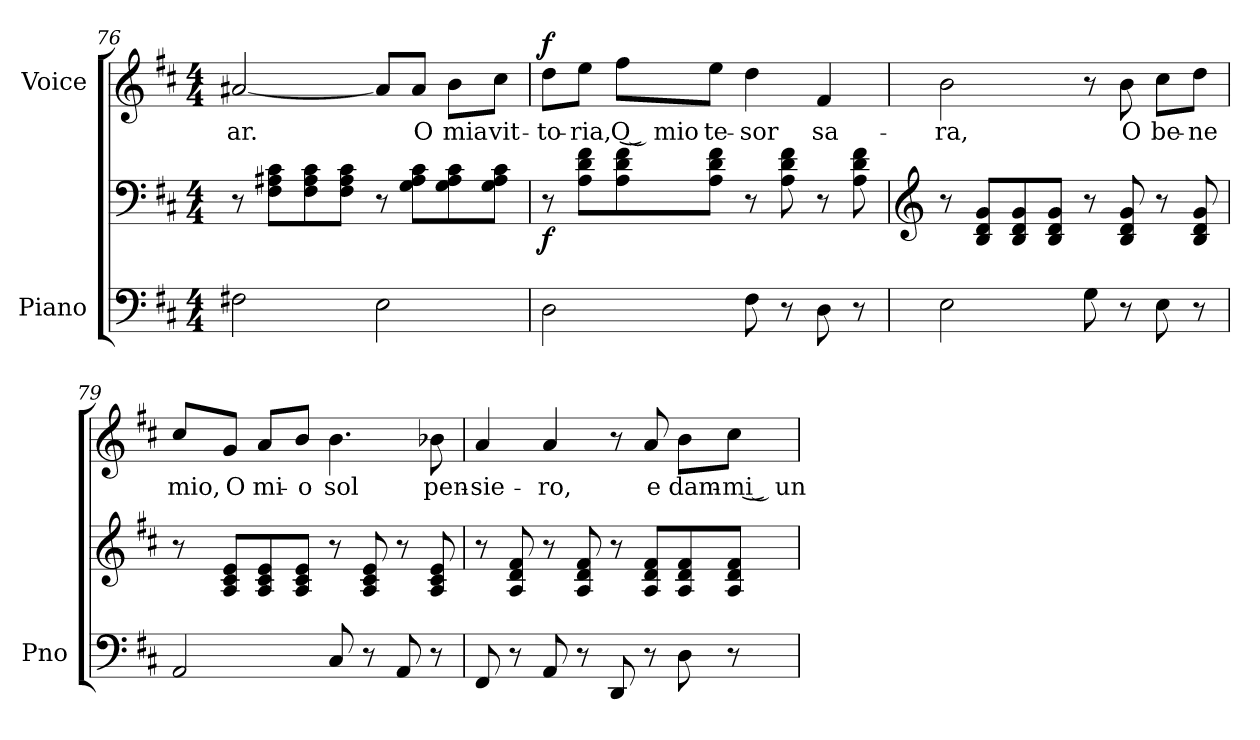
**kern	**kern	**dynam	**kern	**text	**dynam
*part2	*part2	*part2	*part1	*part1	*part1
*staff3	*staff2	*staff2/3	*staff1	*staff1	*staff1
*I"Piano	*	*	*I"Voice	*	*
*I'Pno	*	*	*	*	*
!!LO:LB:g=z
*clefF4	*clefF4	*	*clefG2	*	*
*k[f#c#]	*k[f#c#]	*	*k[f#c#]	*	*
*M4/4	*M4/4	*	*M4/4	*	*
=76	=76	=76	=76	=76	=76
!	!	!	!	!LO:LY:b	!
2F#X\	8r	.	[2a#X/	-ar.	.
.	8F#\ 8A#X\ 8c#\L	.	.	.	.
.	8F#\ 8A#\ 8c#\	.	.	.	.
.	8F#\ 8A#\ 8c#\J	.	.	.	.
2E\	8r	.	8a#/L]	.	.
!	!	!	!	!LO:LY:b	!
.	8G\ 8A#\ 8c#\L	.	8a#/J	O	.
!	!	!	!	!LO:LY:b	!
.	8G\ 8A#\ 8c#\	.	8b\L	mia	.
!	!	!	!	!LO:LY:b	!
.	8G\ 8A#\ 8c#\J	.	8cc#\J	vit-	.
=77	=77	=77	=77	=77	=77
!	!	!LO:DY:b	!	!LO:LY:b	!LO:DY:a
2D\	8r	f	8dd\L	-to-	f
!	!	!	!	!LO:LY:b	!
.	8A\ 8d\ 8f#\L	.	8ee\J	-ria,	.
!	!	!	!	!LO:LY:b	!
.	8A\ 8d\ 8f#\	.	8ff#\L	O͜ mio	.
!	!	!	!	!LO:LY:b	!
.	8A\ 8d\ 8f#\J	.	8ee\J	te-	.
!	!	!	!	!LO:LY:b	!
8F#\	8r	.	4dd\	-sor	.
8r	8A\ 8d\ 8f#\	.	.	.	.
!	!	!	!	!LO:LY:b	!
8D\	8r	.	4f#/	sa-	.
8r	8A\ 8d\ 8f#\	.	.	.	.
=78	=78	=78	=78	=78	=78
*	*clefG2	*	*	*	*
!	!	!	!	!LO:LY:b	!
2E\	8r	.	2b\	-ra,	.
.	8B/ 8d/ 8g/L	.	.	.	.
.	8B/ 8d/ 8g/	.	.	.	.
.	8B/ 8d/ 8g/J	.	.	.	.
8G\	8r	.	8r	.	.
!	!	!	!	!LO:LY:b	!
8r	8B/ 8d/ 8g/	.	8b\	O	.
!	!	!	!	!LO:LY:b	!
8E\	8r	.	8cc#\L	be-	.
!	!	!	!	!LO:LY:b	!
8r	8B/ 8d/ 8g/	.	8dd\J	-ne	.
!!LO:PB:g=z
=79	=79	=79	=79	=79	=79
!	!	!	!	!LO:LY:b	!
2AA/	8r	.	8cc#/L	mio,	.
!	!	!	!	!LO:LY:b	!
.	8A/ 8c#/ 8e/L	.	8g/J	O	.
!	!	!	!	!LO:LY:b	!
.	8A/ 8c#/ 8e/	.	8a/L	mi-	.
!	!	!	!	!LO:LY:b	!
.	8A/ 8c#/ 8e/J	.	8b/J	-o	.
!	!	!	!	!LO:LY:b	!
8C#/	8r	.	4.b\	sol	.
8r	8A/ 8c#/ 8e/	.	.	.	.
8AA/	8r	.	.	.	.
!	!	!	!	!LO:LY:b	!
8r	8A/ 8c#/ 8e/	.	8b-X\	pen-	.
=80	=80	=80	=80	=80	=80
!	!	!	!	!LO:LY:b	!
8FF#/	8r	.	4a/	-sie-	.
8r	8A/ 8d/ 8f#/	.	.	.	.
!	!	!	!	!LO:LY:b	!
8AA/	8r	.	4a/	-ro,	.
8r	8A/ 8d/ 8f#/	.	.	.	.
8DD/	8r	.	8r	.	.
!	!	!	!	!LO:LY:b	!
8r	8A/ 8d/ 8f#/L	.	8a/	e	.
!	!	!	!	!LO:LY:b	!
8D\	8A/ 8d/ 8f#/	.	8b\L	dam-	.
!	!	!	!	!LO:LY:b	!
8r	8A/ 8d/ 8f#/J	.	8cc#\J	-mi͜ un	.
=	=	=	=	=	=
*-	*-	*-	*-	*-	*-
